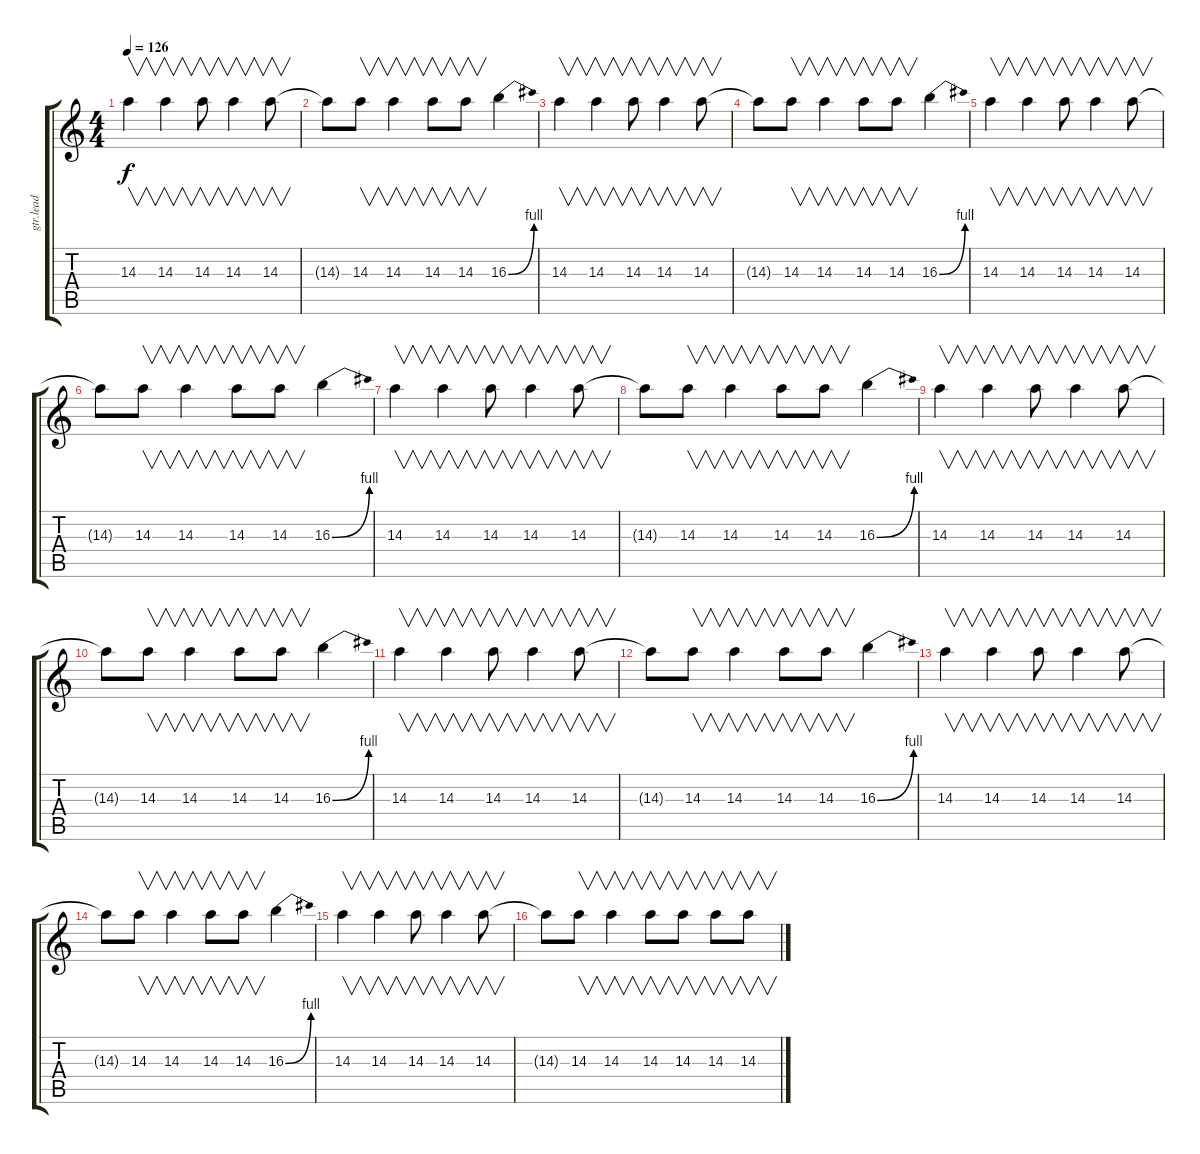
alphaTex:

\track ("gtr.lead" "gtr.lead") {instrument overdrivenguitar}
\staff {score tabs}
\tuning (E4 B3 G3 D3 A2 E2) {hide}
\ts (4 4)
\tempo 126
\clef g2
\ks c
14.3.4{v dy f} 14.3.4{v} 14.3.8{v} 14.3.4{v} 14.3.8{v} |
14.3{t}.8 14.3.8{v} 14.3.4{v} 14.3.8{v} 14.3.8{v} 16.3{be (bend 0 0 60 4)}.4 |
14.3.4{v} 14.3.4{v} 14.3.8{v} 14.3.4{v} 14.3.8{v} |
14.3{t}.8 14.3.8{v} 14.3.4{v} 14.3.8{v} 14.3.8{v} 16.3{be (bend 0 0 60 4)}.4 |
14.3.4{v} 14.3.4{v} 14.3.8{v} 14.3.4{v} 14.3.8{v} |
14.3{t}.8 14.3.8{v} 14.3.4{v} 14.3.8{v} 14.3.8{v} 16.3{be (bend 0 0 60 4)}.4 |
14.3.4{v} 14.3.4{v} 14.3.8{v} 14.3.4{v} 14.3.8{v} |
14.3{t}.8 14.3.8{v} 14.3.4{v} 14.3.8{v} 14.3.8{v} 16.3{be (bend 0 0 60 4)}.4 |
14.3.4{v} 14.3.4{v} 14.3.8{v} 14.3.4{v} 14.3.8{v} |
14.3{t}.8 14.3.8{v} 14.3.4{v} 14.3.8{v} 14.3.8{v} 16.3{be (bend 0 0 60 4)}.4 |
14.3.4{v} 14.3.4{v} 14.3.8{v} 14.3.4{v} 14.3.8{v} |
14.3{t}.8 14.3.8{v} 14.3.4{v} 14.3.8{v} 14.3.8{v} 16.3{be (bend 0 0 60 4)}.4 |
14.3.4{v} 14.3.4{v} 14.3.8{v} 14.3.4{v} 14.3.8{v} |
14.3{t}.8 14.3.8{v} 14.3.4{v} 14.3.8{v} 14.3.8{v} 16.3{be (bend 0 0 60 4)}.4 |
14.3.4{v} 14.3.4{v} 14.3.8{v} 14.3.4{v} 14.3.8{v} |
14.3{t}.8 14.3.8{v} 14.3.4{v} 14.3.8{v} 14.3.8{v} 14.3.8{v} 14.3.8{v}
